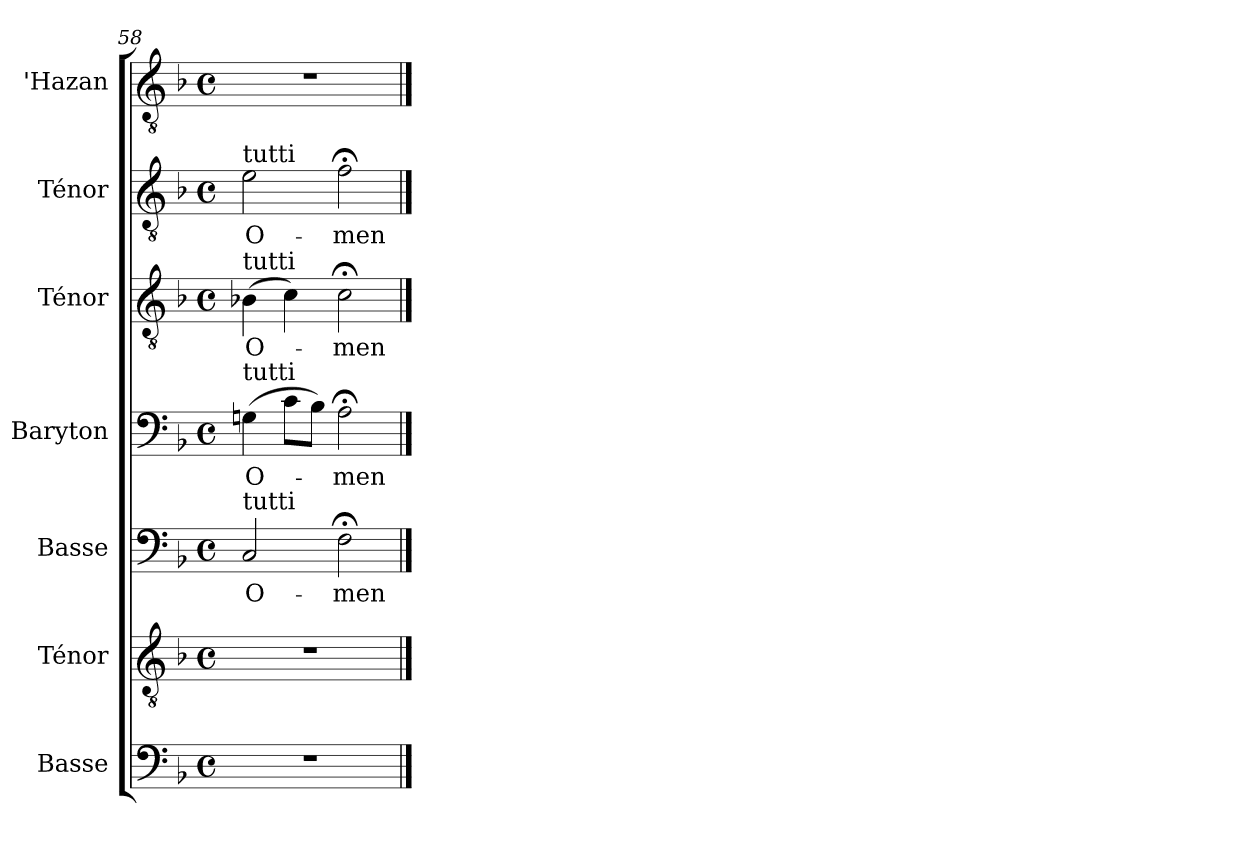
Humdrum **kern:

**kern	**kern	**kern	**text	**kern	**text	**kern	**text	**kern	**text	**kern
*part7	*part6	*part5	*part5	*part4	*part4	*part3	*part3	*part2	*part2	*part1
*staff7	*staff6	*staff5	*staff5	*staff4	*staff4	*staff3	*staff3	*staff2	*staff2	*staff1
*I"Basse	*I"Ténor	*I"Basse	*	*I"Baryton	*	*I"Ténor	*	*I"Ténor	*	*I"'Hazan
*	*	*I'B.	*	*I'A.	*	*I'T.	*	*	*	*I''H.
*clefF4	*clefGv2	*clefF4	*	*clefF4	*	*clefGv2	*	*clefGv2	*	*clefGv2
*	*ITrd7c12	*	*	*	*	*ITrd7c12	*	*ITrd7c12	*	*ITrd7c12
*k[b-]	*k[b-]	*k[b-]	*	*k[b-]	*	*k[b-]	*	*k[b-]	*	*k[b-]
*F:	*F:	*F:	*	*F:	*	*F:	*	*F:	*	*F:
*M4/4	*M4/4	*M4/4	*	*M4/4	*	*M4/4	*	*M4/4	*	*M4/4
*met(c)	*met(c)	*met(c)	*	*met(c)	*	*met(c)	*	*met(c)	*	*met(c)
=58	=58	=58	=58	=58	=58	=58	=58	=58	=58	=58
!	!	!	!LO:LY:b:color=#000000	!	!	!	!	!	!	!
!	!	!	!	!	!LO:LY:b:color=#000000	!	!	!	!	!
!	!	!	!	!	!	!	!LO:LY:b:color=#000000	!	!	!
!	!	!	!	!	!	!	!	!LO:TX:a:t=tutti	!	!
!	!	!	!	!	!	!LO:TX:a:t=tutti	!	!	!	!
!	!	!	!	!LO:TX:a:t=tutti	!	!	!	!	!	!
!	!	!LO:TX:a:t=tutti	!	!	!	!	!	!	!	!
!	!	!	!	!	!	!	!	!	!LO:LY:b:color=#000000	!
1r	1r	2Ci/	O-	(4Gni\	O-	(4BB-Xi\	O-	2Ei\	O-	1r
.	.	.	.	8ci\L	.	4Ci\)	.	.	.	.
.	.	.	.	8B-i\J)	.	.	.	.	.	.
!	!	!	!LO:LY:b:color=#000000	!	!	!	!	!	!	!
!	!	!	!	!	!LO:LY:b:color=#000000	!	!	!	!	!
!	!	!	!	!	!	!	!LO:LY:b:color=#000000	!	!	!
!	!	!	!	!	!	!	!	!	!LO:LY:b:color=#000000	!
.	.	2F;i\	-men	2A;i\	-men	2C;i\	-men	2F;i\	-men	.
==	==	==	==	==	==	==	==	==	==	==
*-	*-	*-	*-	*-	*-	*-	*-	*-	*-	*-
